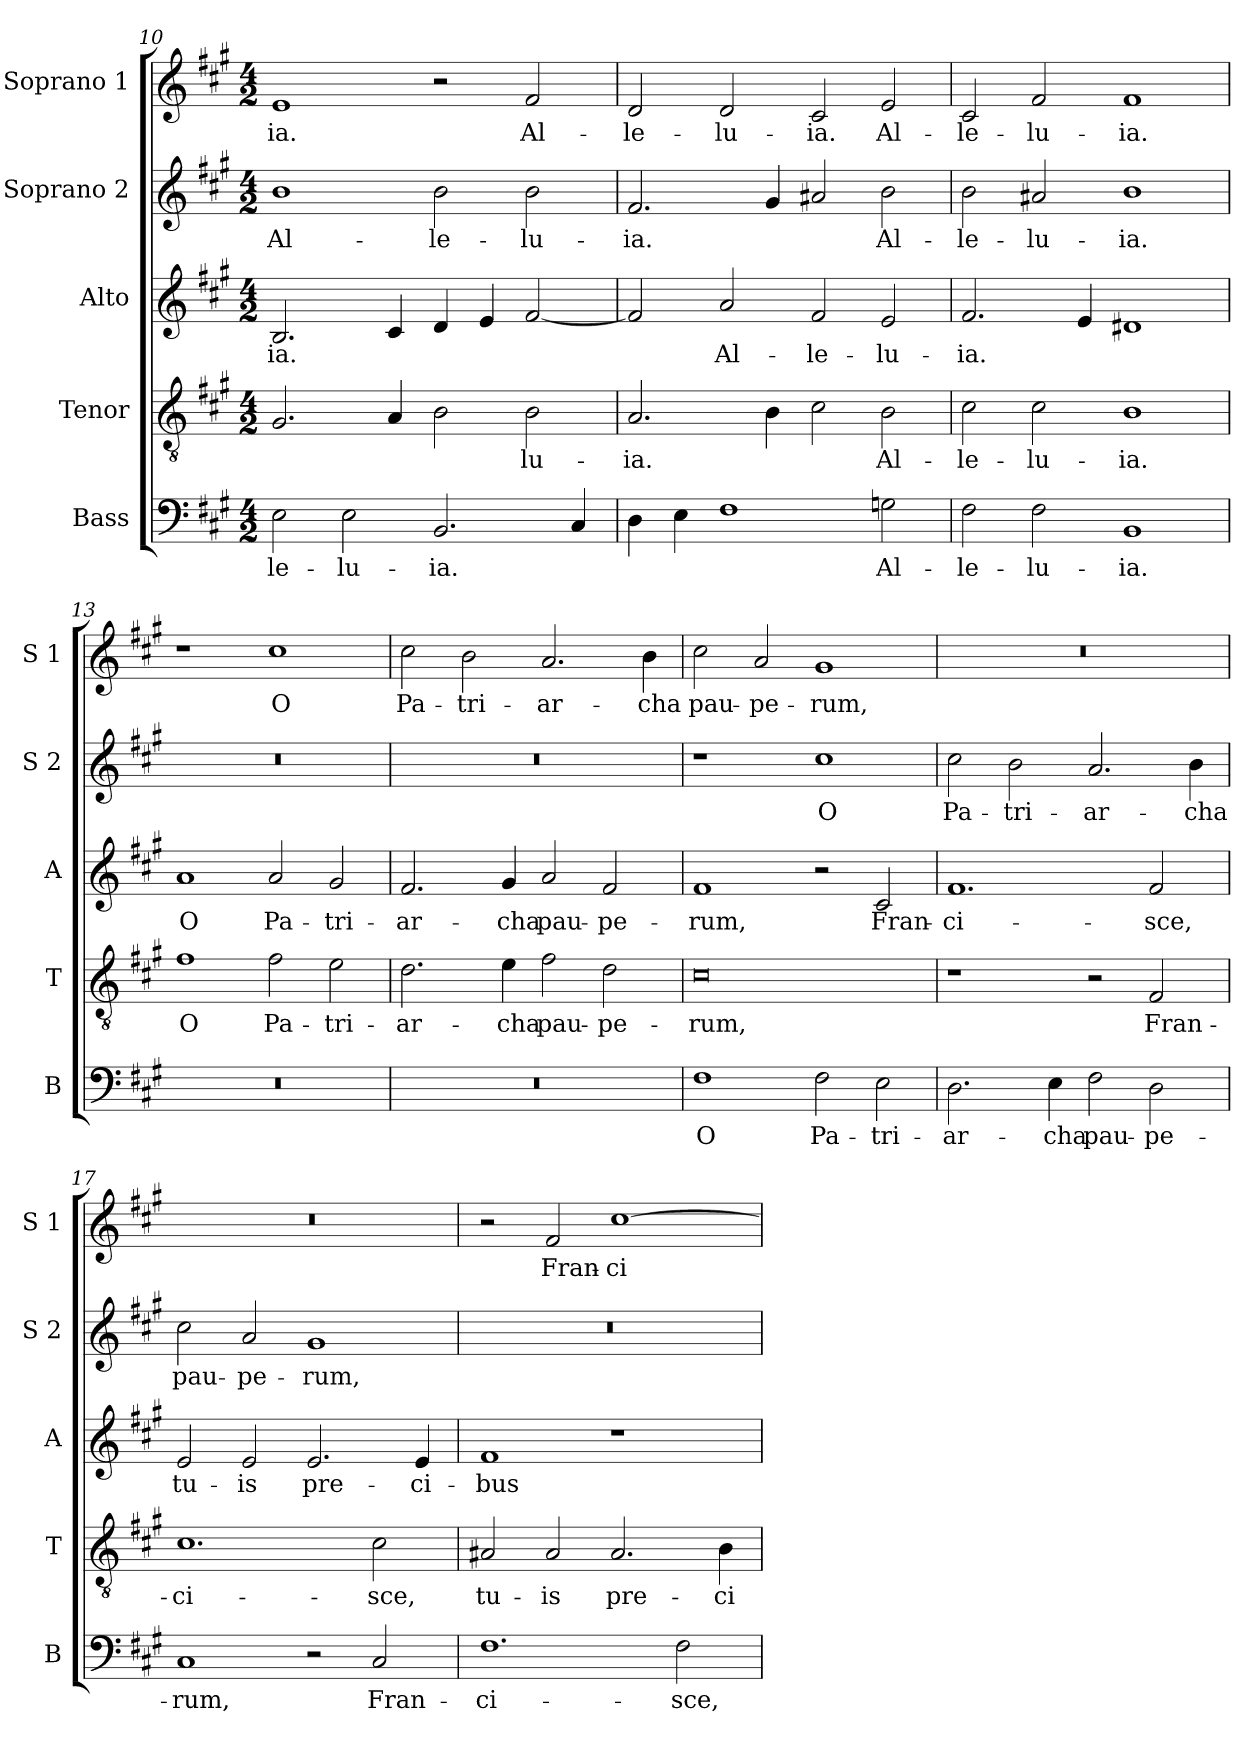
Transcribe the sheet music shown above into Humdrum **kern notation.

**kern	**text	**kern	**text	**kern	**text	**kern	**text	**kern	**text
*part5	*part5	*part4	*part4	*part3	*part3	*part2	*part2	*part1	*part1
*staff5	*staff5	*staff4	*staff4	*staff3	*staff3	*staff2	*staff2	*staff1	*staff1
*I"Bass	*	*I"Tenor	*	*I"Alto	*	*I"Soprano 2	*	*I"Soprano 1	*
*I'B	*	*I'T	*	*I'A	*	*I'S 2	*	*I'S 1	*
!!LO:PB:g=z
*clefF4	*	*clefGv2	*	*clefG2	*	*clefG2	*	*clefG2	*
*k[f#c#g#]	*	*k[f#c#g#]	*	*k[f#c#g#]	*	*k[f#c#g#]	*	*k[f#c#g#]	*
*A:	*	*A:	*	*A:	*	*A:	*	*A:	*
*M4/2	*	*M4/2	*	*M4/2	*	*M4/2	*	*M4/2	*
=10	=10	=10	=10	=10	=10	=10	=10	=10	=10
!	!LO:LY:b	!	!	!	!LO:LY:b	!	!LO:LY:b	!	!LO:LY:b
2E\	-le-	2.G#/	.	2.B/	-ia.	1b	Al-	1e	-ia.
!	!LO:LY:b	!	!	!	!	!	!	!	!
2E\	-lu-	.	.	.	.	.	.	.	.
.	.	4A/	.	4c#/	.	.	.	.	.
!	!LO:LY:b	!	!	!	!	!	!LO:LY:b	!	!
2.BB/	-ia.	2B\	.	4d/	.	2b\	-le-	2r	.
.	.	.	.	4e/	.	.	.	.	.
!	!	!	!LO:LY:b	!	!	!	!LO:LY:b	!	!LO:LY:b
.	.	2B\	-lu-	[2f#/	.	2b\	-lu-	2f#/	Al-
4C#/	.	.	.	.	.	.	.	.	.
=11	=11	=11	=11	=11	=11	=11	=11	=11	=11
!	!	!	!LO:LY:b	!	!	!	!LO:LY:b	!	!LO:LY:b
4D\	.	2.A/	-ia.	2f#/]	.	2.f#/	-ia.	2d/	-le-
4E\	.	.	.	.	.	.	.	.	.
!	!	!	!	!	!LO:LY:b	!	!	!	!LO:LY:b
1F#	.	.	.	2a/	Al-	.	.	2d/	-lu-
.	.	4B\	.	.	.	4g#/	.	.	.
!	!	!	!	!	!LO:LY:b	!	!	!	!LO:LY:b
.	.	2c#\	.	2f#/	-le-	2a#X/	.	2c#/	-ia.
!	!LO:LY:b	!	!LO:LY:b	!	!LO:LY:b	!	!LO:LY:b	!	!LO:LY:b
2Gn\	Al-	2B\	Al-	2e/	-lu-	2b\	Al-	2e/	Al-
=12	=12	=12	=12	=12	=12	=12	=12	=12	=12
!	!LO:LY:b	!	!LO:LY:b	!	!LO:LY:b	!	!LO:LY:b	!	!LO:LY:b
2F#\	-le-	2c#\	-le-	2.f#/	-ia.	2b\	-le-	2c#/	-le-
!	!LO:LY:b	!	!LO:LY:b	!	!	!	!LO:LY:b	!	!LO:LY:b
2F#\	-lu-	2c#\	-lu-	.	.	2a#X/	-lu-	2f#/	-lu-
.	.	.	.	4e/	.	.	.	.	.
!	!LO:LY:b	!	!LO:LY:b	!	!	!	!LO:LY:b	!	!LO:LY:b
1BB	-ia.	1B	-ia.	1d#X	.	1b	-ia.	1f#	-ia.
=13	=13	=13	=13	=13	=13	=13	=13	=13	=13
!	!	!	!LO:LY:b	!	!LO:LY:b	!	!	!	!
0r	.	1f#	O	1a	O	0r	.	1r	.
!	!	!	!LO:LY:b	!	!LO:LY:b	!	!	!	!LO:LY:b
.	.	2f#\	Pa-	2a/	Pa-	.	.	1cc#	O
!	!	!	!LO:LY:b	!	!LO:LY:b	!	!	!	!
.	.	2e\	-tri-	2g#/	-tri-	.	.	.	.
!!LO:LB:g=z
=14	=14	=14	=14	=14	=14	=14	=14	=14	=14
!	!	!	!LO:LY:b	!	!LO:LY:b	!	!	!	!LO:LY:b
0r	.	2.d\	-ar-	2.f#/	-ar-	0r	.	2cc#\	Pa-
!	!	!	!	!	!	!	!	!	!LO:LY:b
.	.	.	.	.	.	.	.	2b\	-tri-
!	!	!	!LO:LY:b	!	!LO:LY:b	!	!	!	!
.	.	4e\	-cha	4g#/	-cha	.	.	.	.
!	!	!	!LO:LY:b	!	!LO:LY:b	!	!	!	!LO:LY:b
.	.	2f#\	pau-	2a/	pau-	.	.	2.a/	-ar-
!	!	!	!LO:LY:b	!	!LO:LY:b	!	!	!	!
.	.	2d\	-pe-	2f#/	-pe-	.	.	.	.
!	!	!	!	!	!	!	!	!	!LO:LY:b
.	.	.	.	.	.	.	.	4b\	-cha
=15	=15	=15	=15	=15	=15	=15	=15	=15	=15
!	!LO:LY:b	!	!LO:LY:b	!	!LO:LY:b	!	!	!	!LO:LY:b
1F#	O	0c#	-rum,	1f#	-rum,	1r	.	2cc#\	pau-
!	!	!	!	!	!	!	!	!	!LO:LY:b
.	.	.	.	.	.	.	.	2a/	-pe-
!	!LO:LY:b	!	!	!	!	!	!LO:LY:b	!	!LO:LY:b
2F#\	Pa-	.	.	2r	.	1cc#	O	1g#	-rum,
!	!LO:LY:b	!	!	!	!LO:LY:b	!	!	!	!
2E\	-tri-	.	.	2c#/	Fran-	.	.	.	.
=16	=16	=16	=16	=16	=16	=16	=16	=16	=16
!	!LO:LY:b	!	!	!	!LO:LY:b	!	!LO:LY:b	!	!
2.D\	-ar-	1r	.	1.f#	-ci-	2cc#\	Pa-	0r	.
!	!	!	!	!	!	!	!LO:LY:b	!	!
.	.	.	.	.	.	2b\	-tri-	.	.
!	!LO:LY:b	!	!	!	!	!	!	!	!
4E\	-cha	.	.	.	.	.	.	.	.
!	!LO:LY:b	!	!	!	!	!	!LO:LY:b	!	!
2F#\	pau-	2r	.	.	.	2.a/	-ar-	.	.
!	!LO:LY:b	!	!LO:LY:b	!	!LO:LY:b	!	!	!	!
2D\	-pe-	2F#/	Fran-	2f#/	-sce,	.	.	.	.
!	!	!	!	!	!	!	!LO:LY:b	!	!
.	.	.	.	.	.	4b\	-cha	.	.
!!LO:LB:g=z
=17	=17	=17	=17	=17	=17	=17	=17	=17	=17
!	!LO:LY:b	!	!LO:LY:b	!	!LO:LY:b	!	!LO:LY:b	!	!
1C#	-rum,	1.c#	-ci-	2e/	tu-	2cc#\	pau-	0r	.
!	!	!	!	!	!LO:LY:b	!	!LO:LY:b	!	!
.	.	.	.	2e/	-is	2a/	-pe-	.	.
!	!	!	!	!	!LO:LY:b	!	!LO:LY:b	!	!
2r	.	.	.	2.e/	pre-	1g#	-rum,	.	.
!	!LO:LY:b	!	!LO:LY:b	!	!	!	!	!	!
2C#/	Fran-	2c#\	-sce,	.	.	.	.	.	.
!	!	!	!	!	!LO:LY:b	!	!	!	!
.	.	.	.	4e/	-ci-	.	.	.	.
=18	=18	=18	=18	=18	=18	=18	=18	=18	=18
!	!LO:LY:b	!	!LO:LY:b	!	!LO:LY:b	!	!	!	!
1.F#	-ci-	2A#X/	tu-	1f#	-bus	0r	.	2r	.
!	!	!	!LO:LY:b	!	!	!	!	!	!LO:LY:b
.	.	2A#/	-is	.	.	.	.	2f#/	Fran-
!	!	!	!LO:LY:b	!	!	!	!	!	!LO:LY:b
.	.	2.A#/	pre-	1r	.	.	.	[1cc#	-ci-
!	!LO:LY:b	!	!	!	!	!	!	!	!
2F#\	-sce,	.	.	.	.	.	.	.	.
!	!	!	!LO:LY:b	!	!	!	!	!	!
.	.	4B\	-ci-	.	.	.	.	.	.
=	=	=	=	=	=	=	=	=	=
*-	*-	*-	*-	*-	*-	*-	*-	*-	*-
